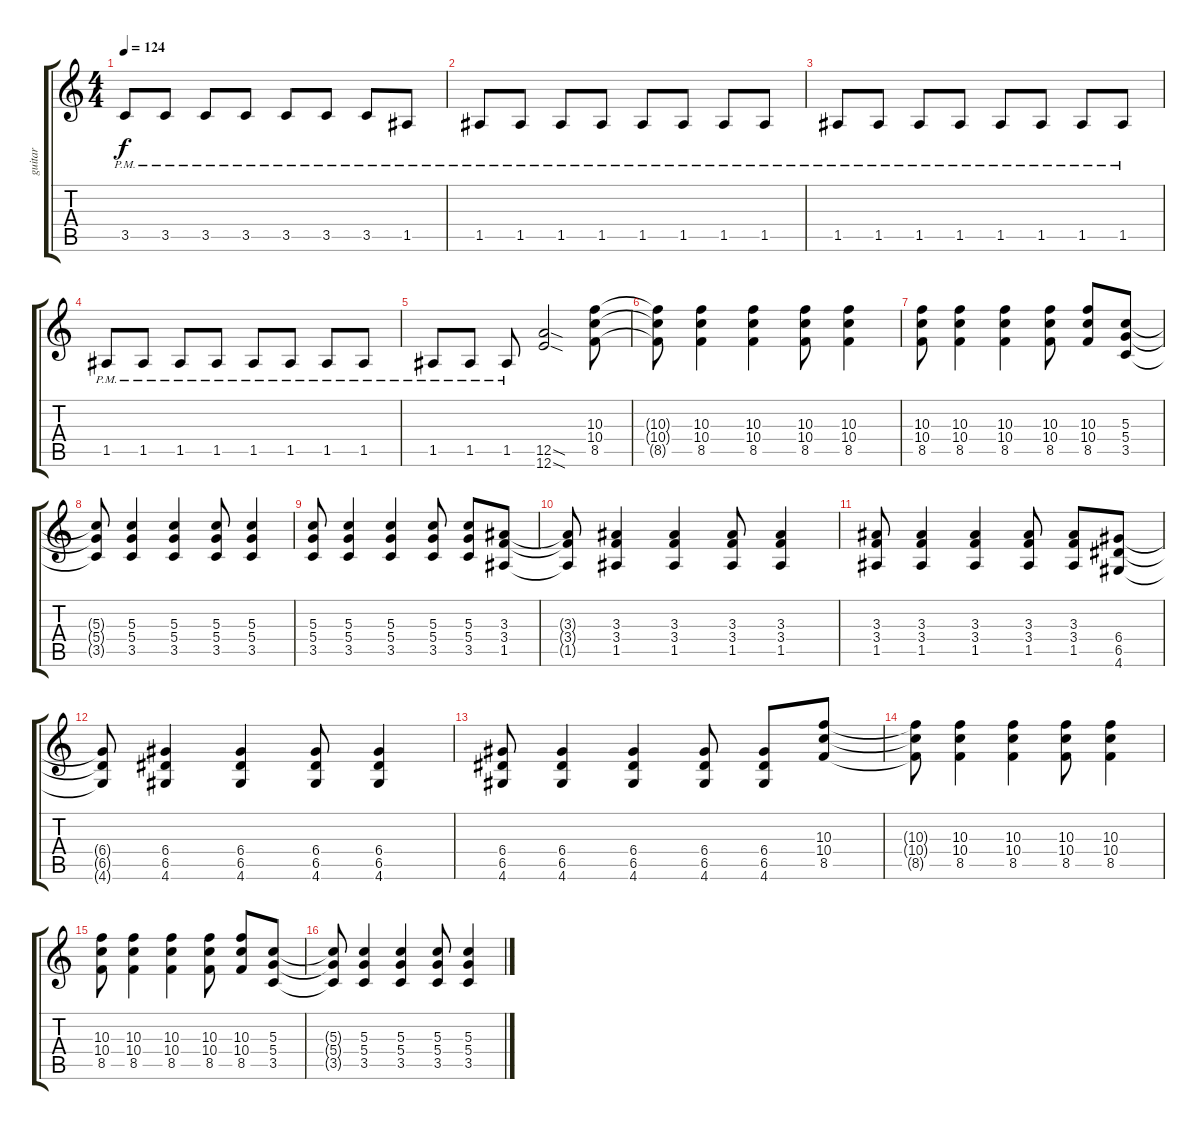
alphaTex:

\track ("guitar" "guitar") {instrument distortionguitar}
\staff {score tabs}
\tuning (E4 B3 G3 D3 A2 E2) {hide}
\ts (4 4)
\tempo 124
\clef g2
\ks c
3.5{pm}.8{dy f} 3.5{pm}.8 3.5{pm}.8 3.5{pm}.8 3.5{pm}.8 3.5{pm}.8 3.5{pm}.8 1.5{pm}.8 |
1.5{pm}.8 1.5{pm}.8 1.5{pm}.8 1.5{pm}.8 1.5{pm}.8 1.5{pm}.8 1.5{pm}.8 1.5{pm}.8 |
1.5{pm}.8 1.5{pm}.8 1.5{pm}.8 1.5{pm}.8 1.5{pm}.8 1.5{pm}.8 1.5{pm}.8 1.5{pm}.8 |
1.5{pm}.8 1.5{pm}.8 1.5{pm}.8 1.5{pm}.8 1.5{pm}.8 1.5{pm}.8 1.5{pm}.8 1.5{pm}.8 |
1.5{pm}.8 1.5{pm}.8 1.5{pm}.8 (12.5{sod} 12.6{sod}).2 (10.3 10.4 8.5).8 |
(10.3{t} 10.4{t} 8.5{t}).8 (10.3 10.4 8.5).4 (10.3 10.4 8.5).4 (10.3 10.4 8.5).8 (10.3 10.4 8.5).4 |
(10.3 10.4 8.5).8 (10.3 10.4 8.5).4 (10.3 10.4 8.5).4 (10.3 10.4 8.5).8 (10.3 10.4 8.5).8 (5.3 5.4 3.5).8 |
(5.3{t} 5.4{t} 3.5{t}).8 (5.3 5.4 3.5).4 (5.3 5.4 3.5).4 (5.3 5.4 3.5).8 (5.3 5.4 3.5).4 |
(5.3 5.4 3.5).8 (5.3 5.4 3.5).4 (5.3 5.4 3.5).4 (5.3 5.4 3.5).8 (5.3 5.4 3.5).8 (3.3 3.4 1.5).8 |
(3.3{t} 3.4{t} 1.5{t}).8 (3.3 3.4 1.5).4 (3.3 3.4 1.5).4 (3.3 3.4 1.5).8 (3.3 3.4 1.5).4 |
(3.3 3.4 1.5).8 (3.3 3.4 1.5).4 (3.3 3.4 1.5).4 (3.3 3.4 1.5).8 (3.3 3.4 1.5).8 (6.4 6.5 4.6).8 |
(6.4{t} 6.5{t} 4.6{t}).8 (6.4 6.5 4.6).4 (6.4 6.5 4.6).4 (6.4 6.5 4.6).8 (6.4 6.5 4.6).4 |
(6.4 6.5 4.6).8 (6.4 6.5 4.6).4 (6.4 6.5 4.6).4 (6.4 6.5 4.6).8 (6.4 6.5 4.6).8 (10.3 10.4 8.5).8 |
(10.3{t} 10.4{t} 8.5{t}).8 (10.3 10.4 8.5).4 (10.3 10.4 8.5).4 (10.3 10.4 8.5).8 (10.3 10.4 8.5).4 |
(10.3 10.4 8.5).8 (10.3 10.4 8.5).4 (10.3 10.4 8.5).4 (10.3 10.4 8.5).8 (10.3 10.4 8.5).8 (5.3 5.4 3.5).8 |
(5.3{t} 5.4{t} 3.5{t}).8 (5.3 5.4 3.5).4 (5.3 5.4 3.5).4 (5.3 5.4 3.5).8 (5.3 5.4 3.5).4
